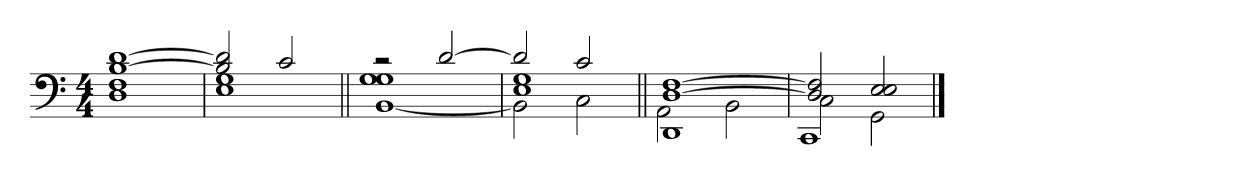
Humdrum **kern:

**kern
*part1
*staff1
*clefF4
*k[]
*M4/4
=1
1D 1F [1B [1d
=2
*^
2B] 2d]	1E 1G
2c	.
=3||	=3||
2r	[1BB 1G 1G
[2d	.
=4	=4
*	*^
2d]	1E 1G	2BB\]
2c	.	2C\
*	*v	*v
=5||	=5||
1DD [1D [1F	2AA
.	2BB
=6	=6
*	*^
2D] 2F]	2C	1CC
2E 2E	2GG	.
*v	*v	*v
==
*-
